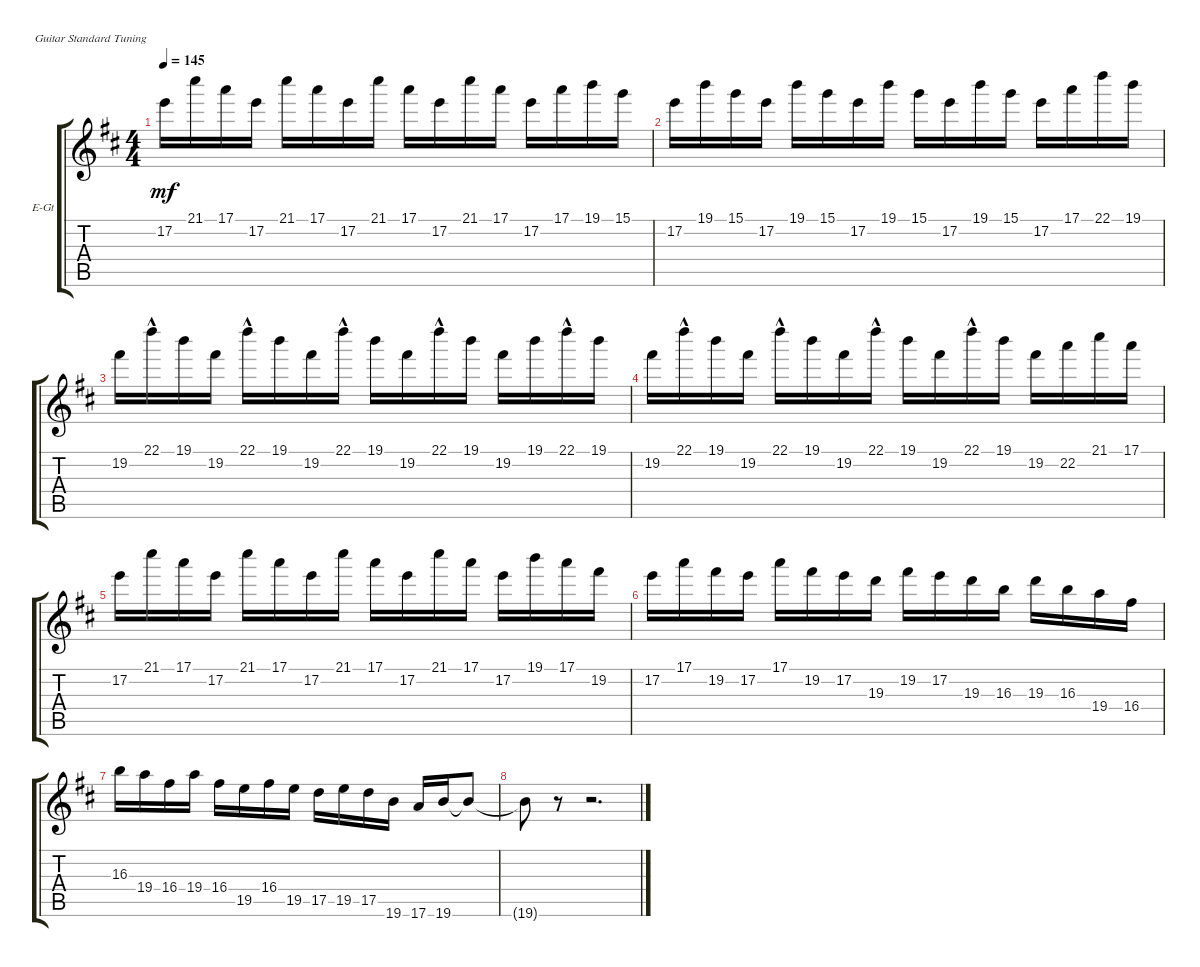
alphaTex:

\defaultSystemsLayout 4
\bracketExtendMode groupsimilarinstruments
\firstSystemTrackNameOrientation horizontal
\otherSystemsTrackNameOrientation horizontal
\track ("Solo Guitar" "E-Gt") {instrument distortionguitar}
\staff {score tabs}
\tuning (E4 B3 G3 D3 A2 E2)
\ts (4 4)
\tempo 145
\clef g2
\ks bminor
17.2.16{dy mf} 21.1.16 17.1.16 17.2.16 21.1.16 17.1.16 17.2.16 21.1.16 17.1.16 17.2.16 21.1.16 17.1.16 17.2.16 17.1.16 19.1.16 15.1.16 |
17.2.16 19.1.16 15.1.16 17.2.16 19.1.16 15.1.16 17.2.16 19.1.16 15.1.16 17.2.16 19.1.16 15.1.16 17.2.16 17.1.16 22.1.16 19.1.16 |
19.2.16 22.1{hac}.16 19.1.16 19.2.16 22.1{hac}.16 19.1.16 19.2.16 22.1{hac}.16 19.1.16 19.2.16 22.1{hac}.16 19.1.16 19.2.16 19.1.16 22.1{hac}.16 19.1.16 |
19.2.16 22.1{hac}.16 19.1.16 19.2.16 22.1{hac}.16 19.1.16 19.2.16 22.1{hac}.16 19.1.16 19.2.16 22.1{hac}.16 19.1.16 19.2.16 22.2.16 21.1.16 17.1.16 |
17.2.16 21.1.16 17.1.16 17.2.16 21.1.16 17.1.16 17.2.16 21.1.16 17.1.16 17.2.16 21.1.16 17.1.16 17.2.16 19.1.16 17.1.16 19.2.16 |
17.2.16 17.1.16 19.2.16 17.2.16 17.1.16 19.2.16 17.2.16 19.3.16 19.2.16 17.2.16 19.3.16 16.3.16 19.3.16 16.3.16 19.4.16 16.4.16 |
16.3.16 19.4.16 16.4.16 19.4.16 16.4.16 19.5.16 16.4.16 19.5.16 17.5.16 19.5.16 17.5.16 19.6.16 17.6.16 19.6.16 19.6{t}.8 |
19.6{t}.8 r.8 r.2{d}
